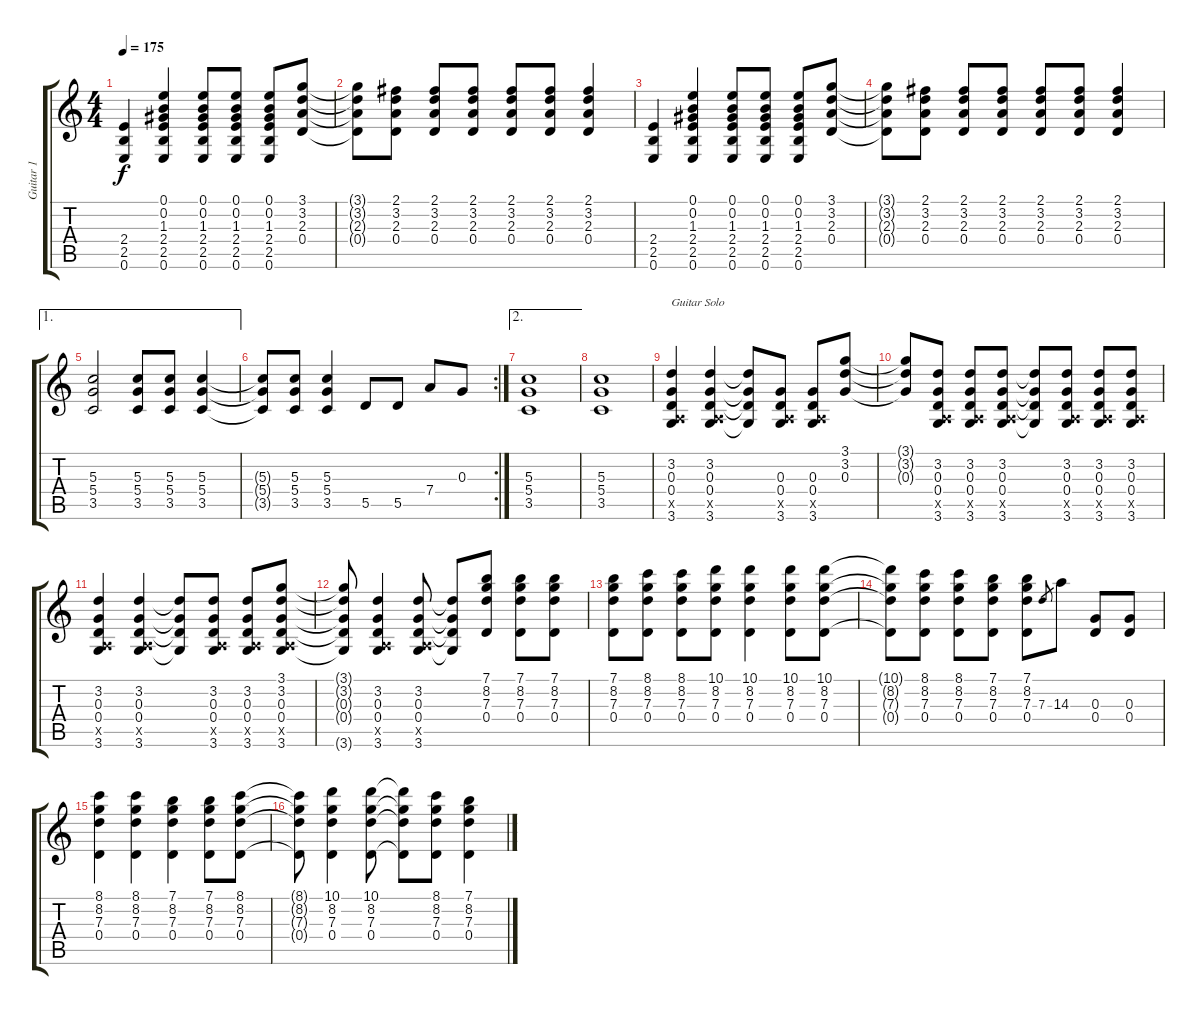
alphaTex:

\track ("Guitar 1" "Guitar 1") {instrument overdrivenguitar}
\staff {score tabs}
\tuning (E4 B3 G3 D3 A2 E2) {hide}
\ts (4 4)
\tempo 175
\clef g2
\ks c
(2.4 2.5 0.6).4{dy f} (0.1 0.2 1.3 2.4 2.5 0.6).4 (0.1 0.2 1.3 2.4 2.5 0.6).8 (0.1 0.2 1.3 2.4 2.5 0.6).8 (0.1 0.2 1.3 2.4 2.5 0.6).8 (3.1 3.2 2.3 0.4).8 |
(3.1{t} 3.2{t} 2.3{t} 0.4{t}).8 (2.1 3.2 2.3 0.4).8 (2.1 3.2 2.3 0.4).8 (2.1 3.2 2.3 0.4).8 (2.1 3.2 2.3 0.4).8 (2.1 3.2 2.3 0.4).8 (2.1 3.2 2.3 0.4).4 |
(2.4 2.5 0.6).4 (0.1 0.2 1.3 2.4 2.5 0.6).4 (0.1 0.2 1.3 2.4 2.5 0.6).8 (0.1 0.2 1.3 2.4 2.5 0.6).8 (0.1 0.2 1.3 2.4 2.5 0.6).8 (3.1 3.2 2.3 0.4).8 |
(3.1{t} 3.2{t} 2.3{t} 0.4{t}).8 (2.1 3.2 2.3 0.4).8 (2.1 3.2 2.3 0.4).8 (2.1 3.2 2.3 0.4).8 (2.1 3.2 2.3 0.4).8 (2.1 3.2 2.3 0.4).8 (2.1 3.2 2.3 0.4).4 |
\ae 1
(5.3 5.4 3.5).2 (5.3 5.4 3.5).8 (5.3 5.4 3.5).8 (5.3 5.4 3.5).4 |
\rc 2
(5.3{t} 5.4{t} 3.5{t}).8 (5.3 5.4 3.5).8 (5.3 5.4 3.5).4 5.5.8 5.5.8 7.4.8 0.3.8 |
\ae 2
(5.3 5.4 3.5).1 |
(5.3 5.4 3.5).1 |
(3.2 0.3 0.4 0.5{x} 3.6).4{txt "Guitar Solo"} (3.2 0.3 0.4 0.5{x} 3.6).4 (3.2{t} 0.3{t} 0.4{t} 3.6{t}).8 (0.3 0.4 0.5{x} 3.6).8 (0.3 0.4 0.5{x} 3.6).8 (3.1 3.2 0.3).8 |
(3.1{t} 3.2{t} 0.3{t}).8 (3.2 0.3 0.4 0.5{x} 3.6).8 (3.2 0.3 0.4 0.5{x} 3.6).8 (3.2 0.3 0.4 0.5{x} 3.6).8 (3.2{t} 0.3{t} 0.4{t} 3.6{t}).8 (3.2 0.3 0.4 0.5{x} 3.6).8 (3.2 0.3 0.4 0.5{x} 3.6).8 (3.2 0.3 0.4 0.5{x} 3.6).8 |
(3.2 0.3 0.4 0.5{x} 3.6).4 (3.2 0.3 0.4 0.5{x} 3.6).4 (3.2{t} 0.3{t} 0.4{t} 3.6{t}).8 (3.2 0.3 0.4 0.5{x} 3.6).8 (3.2 0.3 0.4 0.5{x} 3.6).8 (3.1 3.2 0.3 0.4 0.5{x} 3.6).8 |
(3.1{t} 3.2{t} 0.3{t} 0.4{t} 3.6{t}).8 (3.2 0.3 0.4 0.5{x} 3.6).4 (3.2 0.3 0.4 0.5{x} 3.6).8 (3.2{t} 0.3{t} 0.4{t} 3.6{t}).8 (7.1 8.2 7.3 0.4).8 (7.1 8.2 7.3 0.4).8 (7.1 8.2 7.3 0.4).8 |
(7.1 8.2 7.3 0.4).8 (8.1 8.2 7.3 0.4).8 (8.1 8.2 7.3 0.4).8 (10.1 8.2 7.3 0.4).8 (10.1 8.2 7.3 0.4).4 (10.1 8.2 7.3 0.4).8 (10.1 8.2 7.3 0.4).8 |
(10.1{t} 8.2{t} 7.3{t} 0.4{t}).8 (8.1 8.2 7.3 0.4).8 (8.1 8.2 7.3 0.4).8 (7.1 8.2 7.3 0.4).8 (7.1 8.2 7.3 0.4).8 7.3.8{gr} 14.3.8 (0.3 0.4).8 (0.3 0.4).8 |
(8.1 8.2 7.3 0.4).4 (8.1 8.2 7.3 0.4).4 (7.1 8.2 7.3 0.4).4 (7.1 8.2 7.3 0.4).8 (8.1 8.2 7.3 0.4).8 |
(8.1{t} 8.2{t} 7.3{t} 0.4{t}).8 (10.1 8.2 7.3 0.4).4 (10.1 8.2 7.3 0.4).8 (10.1{t} 8.2{t} 7.3{t} 0.4{t}).8 (8.1 8.2 7.3 0.4).8 (7.1{ss} 8.2{ss} 7.3{ss} 0.4).4
